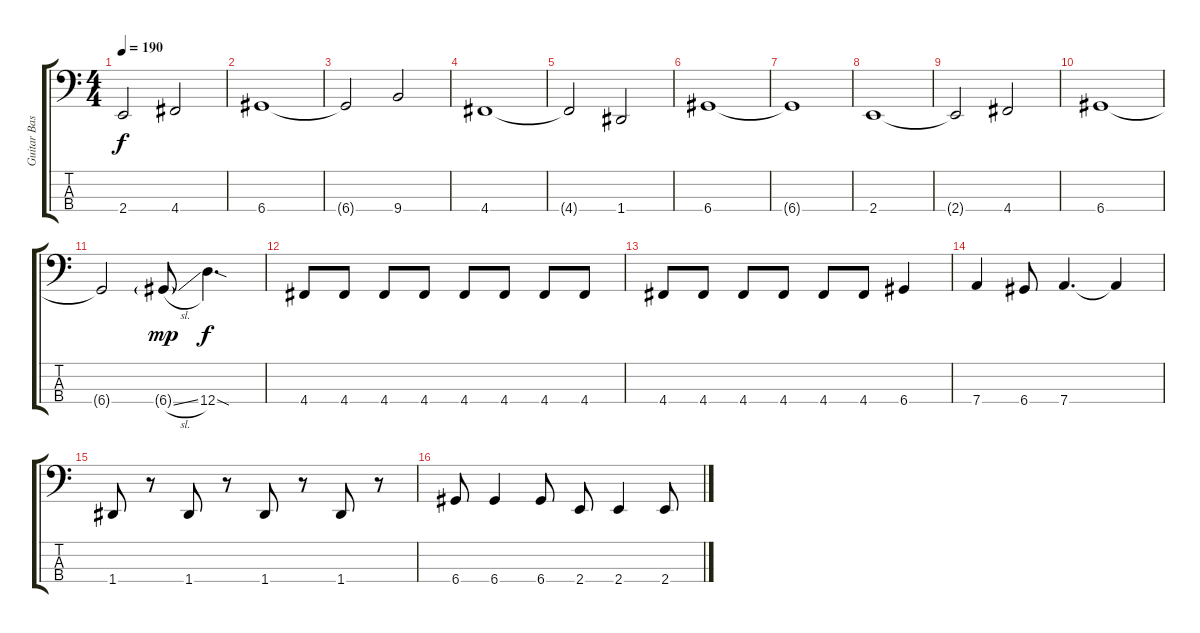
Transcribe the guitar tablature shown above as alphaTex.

\track ("Guitar Bass" "Guitar Bas") {instrument electricbassfinger}
\staff {score tabs}
\tuning (G2 D2 A1 D1) {hide}
\ts (4 4)
\tempo 190
\clef f4
\ks c
2.4{t}.2{dy f} 4.4.2 |
6.4.1 |
6.4{t}.2 9.4.2 |
4.4.1 |
4.4{t}.2 1.4.2 |
6.4.1 |
6.4{t}.1 |
2.4.1 |
2.4{t}.2 4.4.2 |
6.4.1 |
6.4{t}.2 6.4{sl g}.8{dy mp} 12.4{sod}.4{d dy f} |
4.4.8 4.4.8 4.4.8 4.4.8 4.4.8 4.4.8 4.4.8 4.4.8 |
4.4.8 4.4.8 4.4.8 4.4.8 4.4.8 4.4.8 6.4.4 |
7.4.4 6.4.8 7.4.4{d} 7.4{t}.4 |
1.4.8 r.8 1.4.8 r.8 1.4.8 r.8 1.4.8 r.8 |
6.4.8 6.4.4 6.4.8 2.4.8 2.4.4 2.4.8
